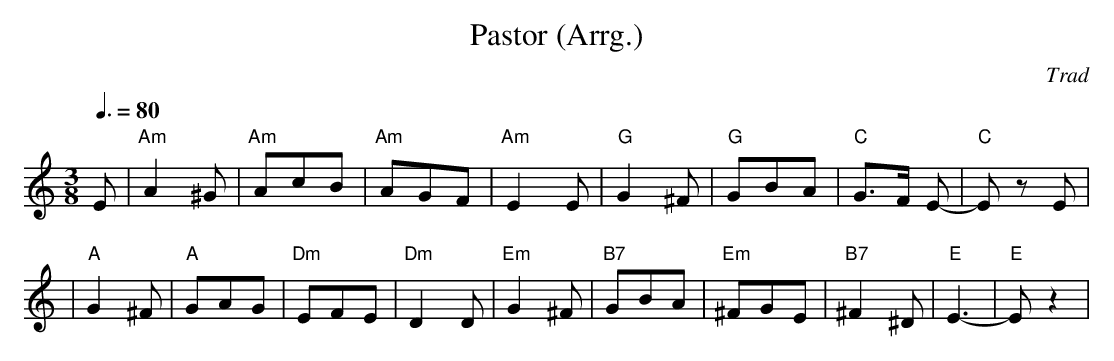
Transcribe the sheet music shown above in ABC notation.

X:1
T:Pastor (Arrg.)
C:Trad
M:3/8
L:1/8
Q:3/8=80
K:C
E|"Am"A2 ^G|"Am"AcB|"Am"AGF|"Am"E2 E|"G"G2 ^F|"G"GBA|"C"G>F E-|"C"E z E|
|"A"G2 ^F|"A"GAG|"Dm"EFE|"Dm"D2 D|"Em"G2 ^F|"B7"GBA|"Em"^FGE|"B7"^F2 ^D|"E"E3-|"E"E z2|
